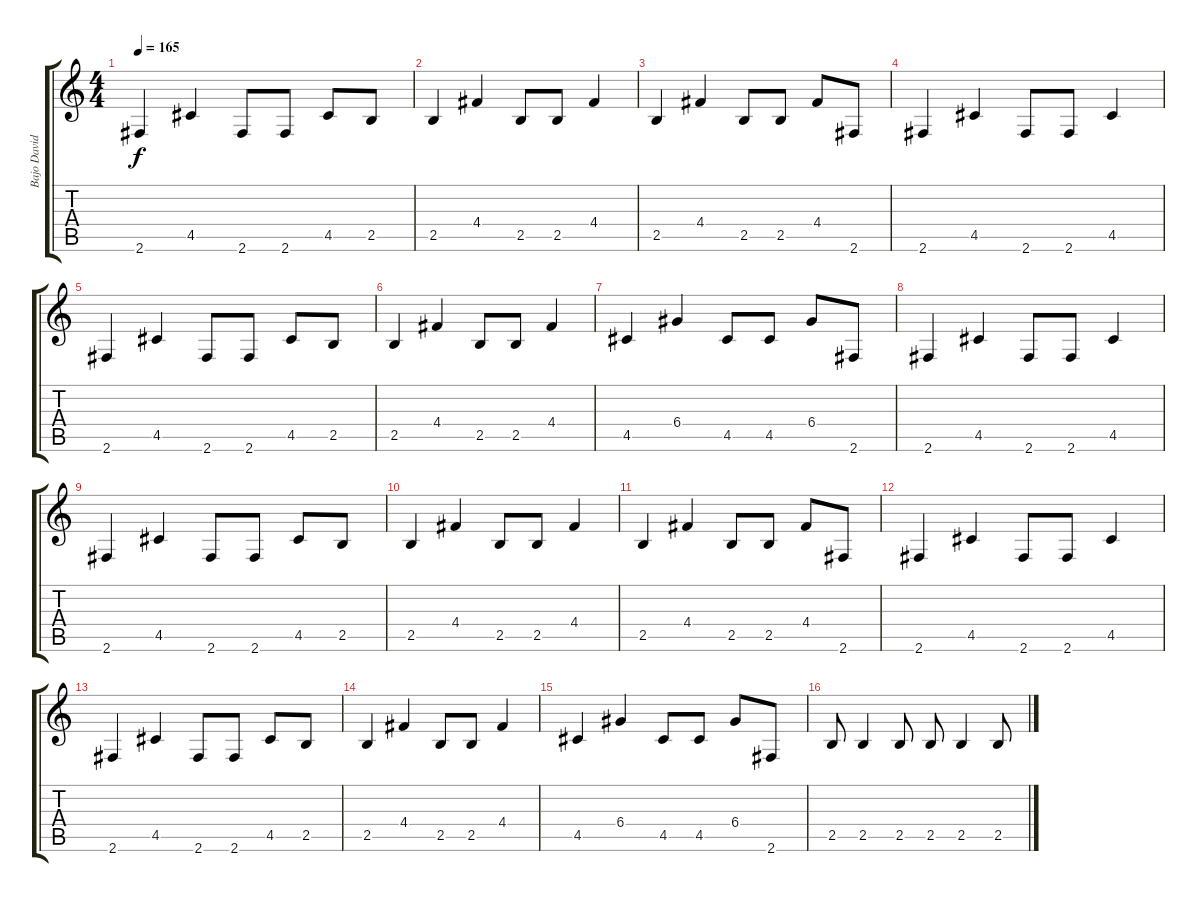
\track ("Bajo David Jaramillo" "Bajo David") {instrument electricbassfinger}
\staff {score tabs}
\tuning (E4 B3 G3 D3 A2 E2) {hide}
\ts (4 4)
\tempo 165
\clef g2
\ks c
2.6.4{dy f} 4.5.4 2.6.8 2.6.8 4.5.8 2.5.8 |
2.5.4 4.4.4 2.5.8 2.5.8 4.4.4 |
2.5.4 4.4.4 2.5.8 2.5.8 4.4.8 2.6.8 |
2.6.4 4.5.4 2.6.8 2.6.8 4.5.4 |
2.6.4 4.5.4 2.6.8 2.6.8 4.5.8 2.5.8 |
2.5.4 4.4.4 2.5.8 2.5.8 4.4.4 |
4.5.4 6.4.4 4.5.8 4.5.8 6.4.8 2.6.8 |
2.6.4 4.5.4 2.6.8 2.6.8 4.5.4 |
2.6.4 4.5.4 2.6.8 2.6.8 4.5.8 2.5.8 |
2.5.4 4.4.4 2.5.8 2.5.8 4.4.4 |
2.5.4 4.4.4 2.5.8 2.5.8 4.4.8 2.6.8 |
2.6.4 4.5.4 2.6.8 2.6.8 4.5.4 |
2.6.4 4.5.4 2.6.8 2.6.8 4.5.8 2.5.8 |
2.5.4 4.4.4 2.5.8 2.5.8 4.4.4 |
4.5.4 6.4.4 4.5.8 4.5.8 6.4.8 2.6.8 |
2.5.8 2.5.4 2.5.8 2.5.8 2.5.4 2.5.8
